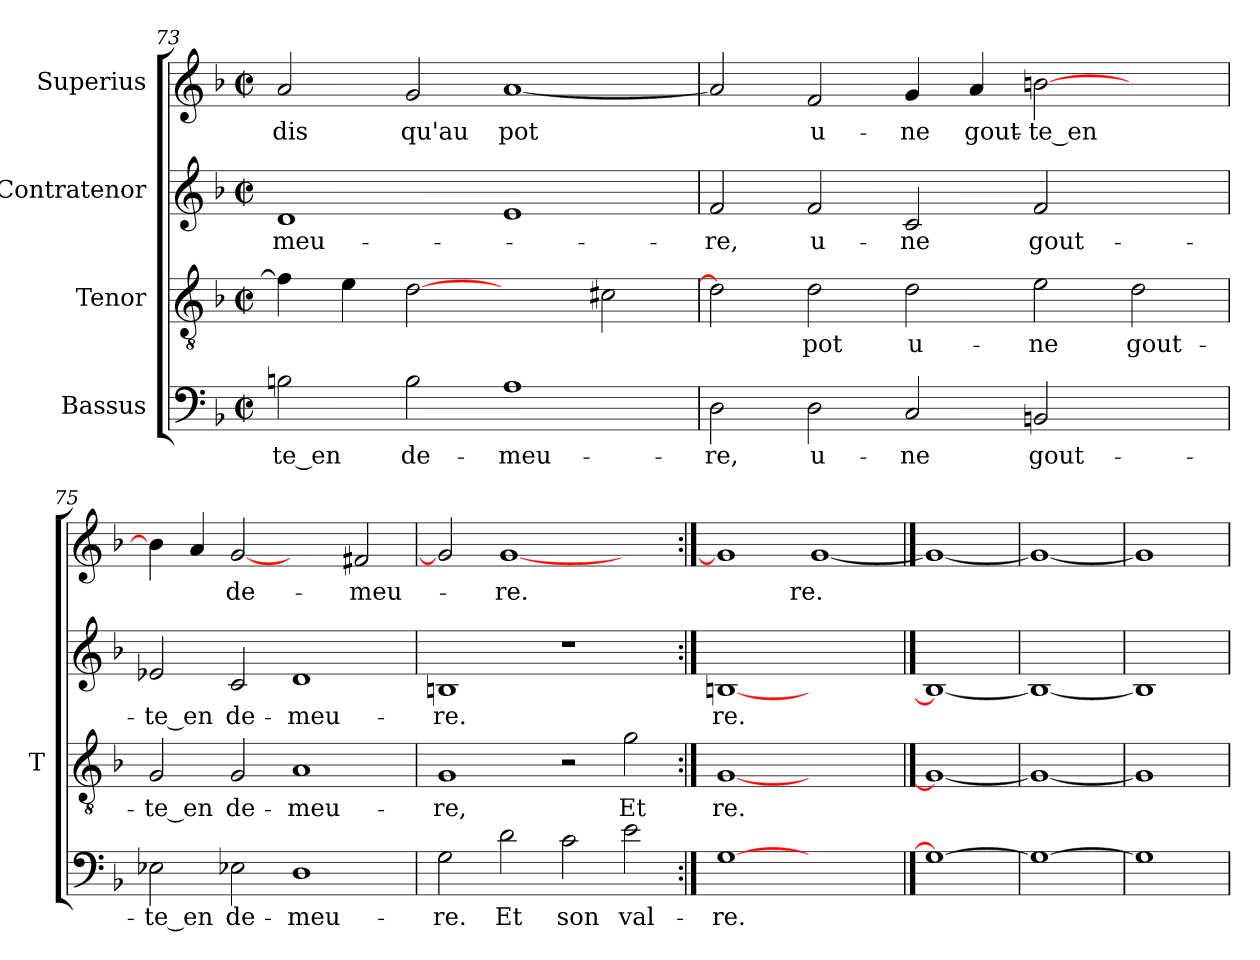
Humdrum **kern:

**kern	**text	**kern	**text	**kern	**text	**kern	**text
*part4	*part4	*part3	*part3	*part2	*part2	*part1	*part1
*staff4	*staff4	*staff3	*staff3	*staff2	*staff2	*staff1	*staff1
*I"Bassus	*	*I"Tenor	*	*I"Contratenor	*	*I"Superius	*
*	*	*I'T	*	*	*	*	*
*clefF4	*	*clefGv2	*	*clefG2	*	*clefG2	*
*k[b-]	*	*k[b-]	*	*k[b-]	*	*k[b-]	*
*F:	*	*F:	*	*F:	*	*F:	*
*M2/2	*	*M2/2	*	*M2/2	*	*M2/2	*
*met(c|)	*	*met(c|)	*	*met(c|)	*	*met(c|)	*
=73	=73	=73	=73	=73	=73	=73	=73
2B	-te_en	4f]	.	1d	meu-	2a	-dis
.	.	4e	.	.	.	.	.
2B	de-	[2d	.	.	.	2g	-qu'au
1A	meu-	2ryy	.	1e	.	[1a	-pot
.	.	2c#X	.	.	.	.	.
!!LO:PB:g=z
=74	=74	=74	=74	=74	=74	=74	=74
2D	-re,	2d]	.	2f	-re,	2a]	.
2D	u-	2d	-pot	2f	u-	2f	u-
2C	-ne	2d	u-	2c	-ne	4g	-ne
.	.	.	.	.	.	4a	gout-
2BB	gout-	2e	-ne	2f	gout-	[2b	-te_en
2ryy	.	2d	gout-	2ryy	.	2ryy	.
=75	=75	=75	=75	=75	=75	=75	=75
2E-X	-te_en	2G	-te_en	2e-X	-te_en	4b]	.
.	.	.	.	.	.	4a	.
2E-X	de-	2G	de-	2c	de-	[2g	de-
1D	meu-	1A	meu-	1d	meu-	2ryy	.
.	.	.	.	.	.	2f#X	meu-
=76	=76	=76	=76	=76	=76	=76	=76
2G	-re.	1G	-re,	1B	-re.	2g]	.
2d	-Et	.	.	.	.	[1g	-re.
2c	-son	2r	.	1r	.	.	.
2e	val-	2g	-Et	.	.	2ryy	.
=77:|!	=77:|!	=77:|!	=77:|!	=77:|!	=77:|!	=77:|!	=77:|!
[1G	-re.	[1G	-re.	[1B	-re.	1g]	.
1ryy	.	1ryy	.	1ryy	.	[1g	-re.
==78	==78	==78	==78	==78	==78	==78	==78
1G_	.	1G_	.	1B_	.	1g_	.
=79	=79	=79	=79	=79	=79	=79	=79
1G_	.	1G_	.	1B_	.	1g_	.
=80	=80	=80	=80	=80	=80	=80	=80
1G]	.	1G]	.	1B]	.	1g]	.
=	=	=	=	=	=	=	=
*-	*-	*-	*-	*-	*-	*-	*-
